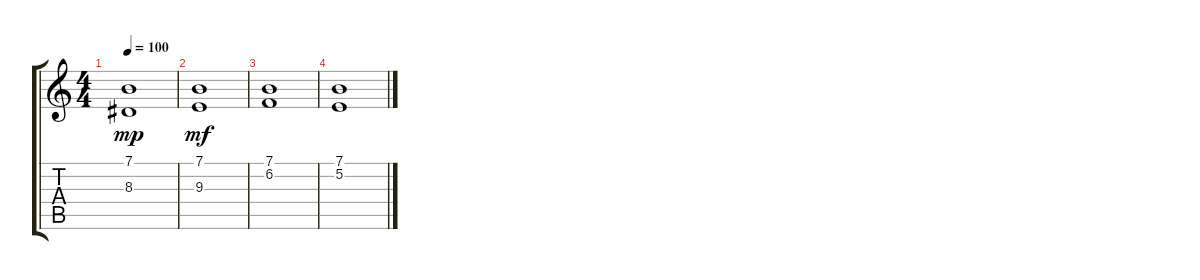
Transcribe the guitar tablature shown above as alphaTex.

\track "" {instrument synthvoice}
\staff {score tabs}
\tuning (E4 B3 G3 D3 A2 E2) {hide}
\ts (4 4)
\tempo 100
\clef g2
\ks c
(7.1 8.3).1{dy mp} |
(7.1 9.3).1{dy mf} |
(7.1 6.2).1 |
(7.1 5.2).1
